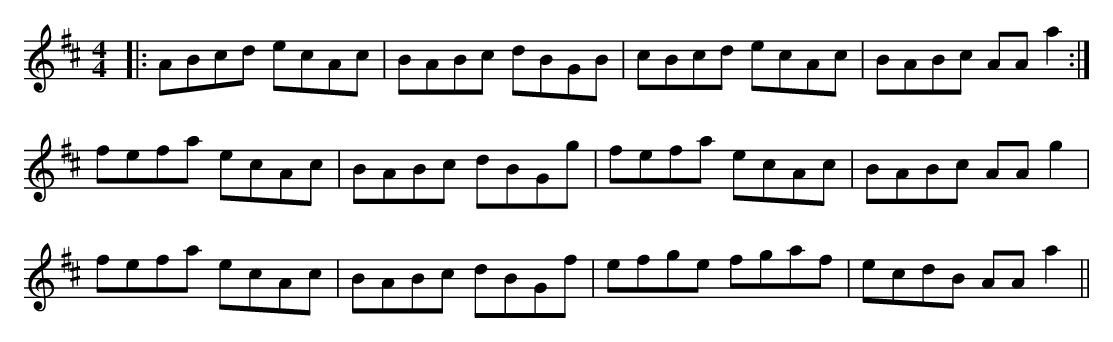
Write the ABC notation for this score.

X:1
M:4/4
K:Amix
|:ABcd ecAc|BABc dBGB|cBcd ecAc|BABc AA a2:|
fefa ecAc|BABc dBGg|fefa ecAc|BABc AA g2|
fefa ecAc|BABc dBGf|efge fgaf|ecdB AA a2||
